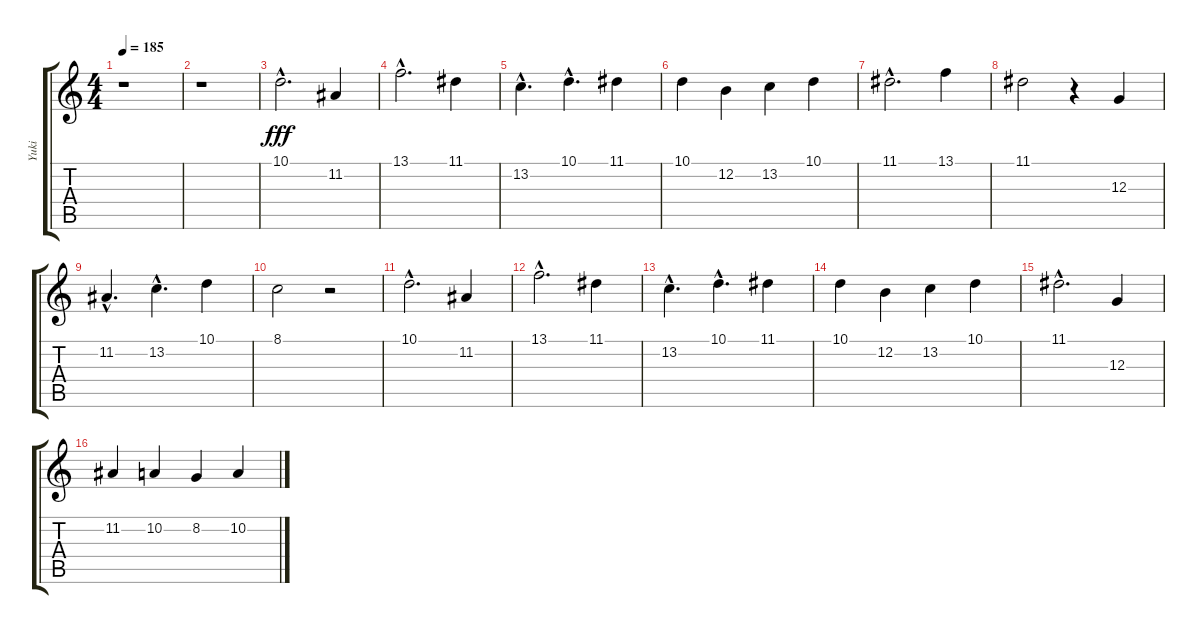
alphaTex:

\track ("Yuki" "Yuki") {instrument tenorsax}
\staff {score tabs}
\tuning (E4 B3 G3 D3 A2 E2) {hide}
\ts (4 4)
\tempo 185
\clef g2
\ks c
r.1{dy fff} |
r.1 |
10.1{hac}.2{d} 11.2.4 |
13.1{hac}.2{d} 11.1.4 |
13.2{hac}.4{d} 10.1{hac}.4{d} 11.1.4 |
10.1.4 12.2.4 13.2.4 10.1.4 |
11.1{hac}.2{d} 13.1.4 |
11.1.2 r.4 12.3.4 |
11.2{hac}.4{d} 13.2{hac}.4{d} 10.1.4 |
8.1.2 r.2 |
10.1{hac}.2{d} 11.2.4 |
13.1{hac}.2{d} 11.1.4 |
13.2{hac}.4{d} 10.1{hac}.4{d} 11.1.4 |
10.1.4 12.2.4 13.2.4 10.1.4 |
11.1{hac}.2{d} 12.3.4 |
11.2.4 10.2.4 8.2.4 10.2.4
